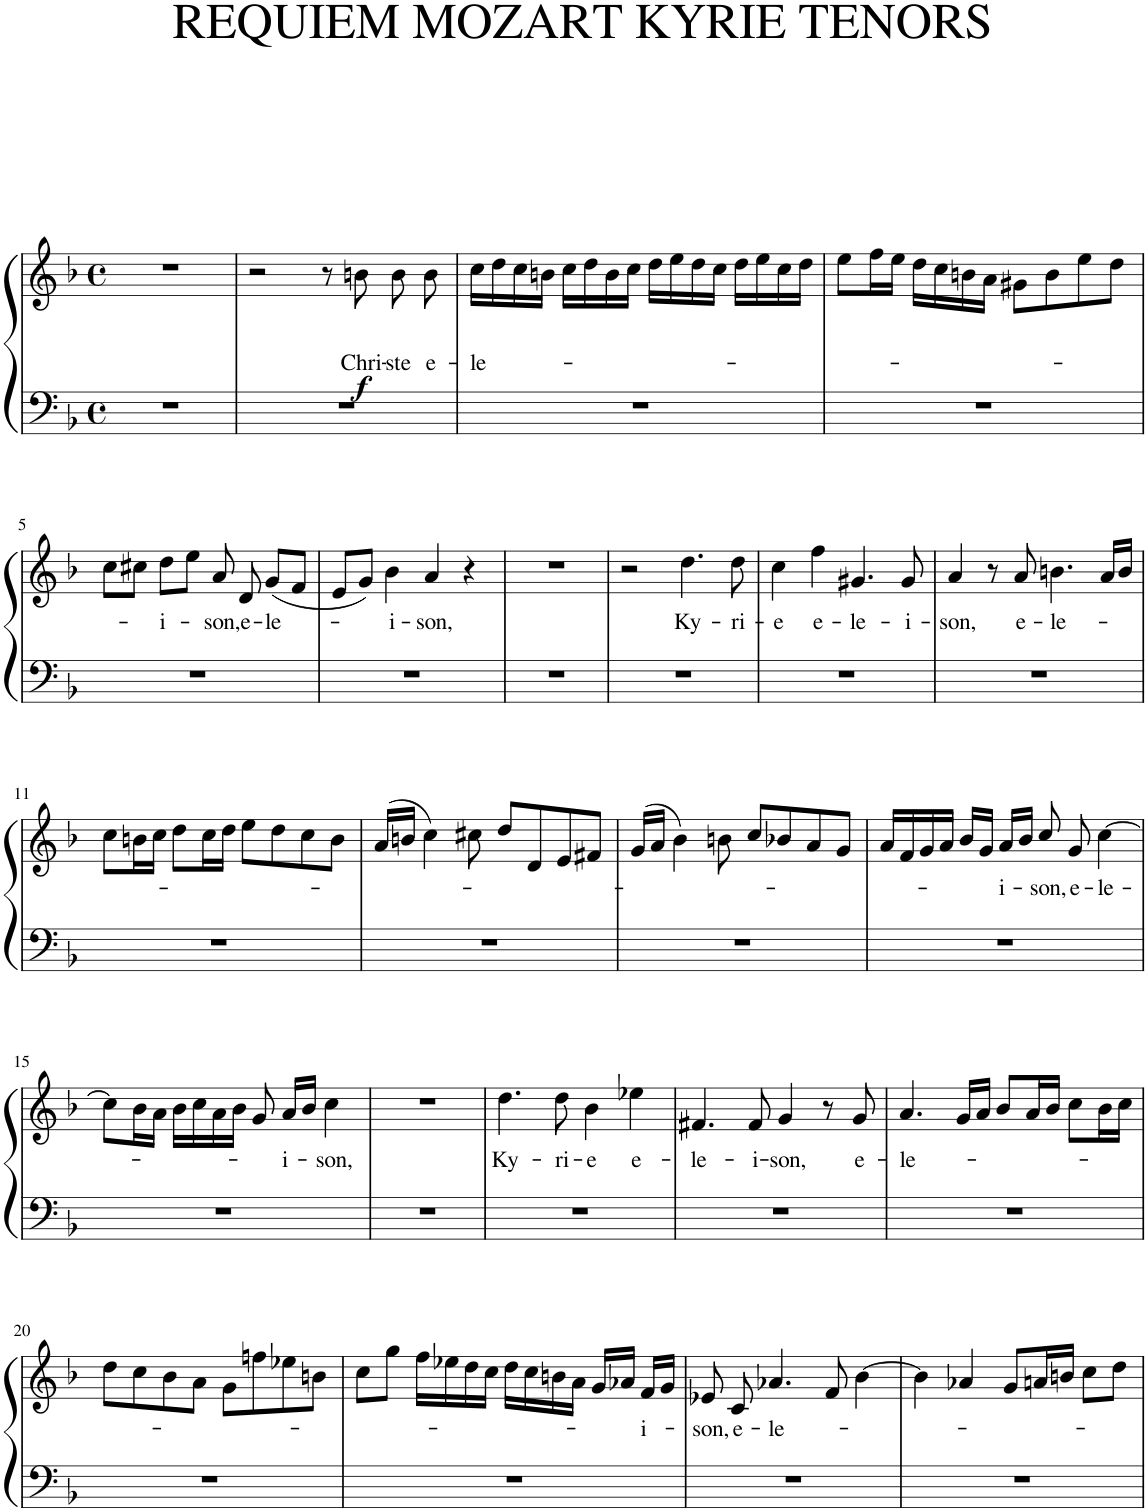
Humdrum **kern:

**kern	**kern	**text	**dynam
*part1	*part1	*part1	*part1
*staff2	*staff1	*staff1	*staff1/2
*I"Piano	*	*	*
*I'Pno.	*	*	*
*clefF4	*clefG2	*	*
*k[b-]	*k[b-]	*	*
*M4/4	*M4/4	*	*
*met(c)	*met(c)	*	*
=1	=1	=1	=1
1r	1r	.	.
=2	=2	=2	=2
1r	2r	.	.
.	8r	.	.
!	!	!LO:LY:b	!LO:DY:b
.	8bn\	Chri-	f
!	!	!LO:LY:b	!
.	8b\	-ste	.
!	!	!LO:LY:b	!
.	8b\	e-	.
=3	=3	=3	=3
!	!	!LO:LY:b	!
1r	16cc\LL	-le-	.
.	16dd\	.	.
.	16cc\	.	.
.	16bn\JJ	.	.
.	16cc\LL	.	.
.	16dd\	.	.
.	16b\	.	.
.	16cc\JJ	.	.
.	16dd\LL	.	.
.	16ee\	.	.
.	16dd\	.	.
.	16cc\JJ	.	.
.	16dd\LL	.	.
.	16ee\	.	.
.	16cc\	.	.
.	16dd\JJ	.	.
=4	=4	=4	=4
1r	8ee\L	.	.
.	16ff\L	.	.
.	16ee\JJ	.	.
.	16dd\LL	.	.
.	16cc\	.	.
.	16bn\	.	.
.	16a\JJ	.	.
.	8g#X\L	.	.
.	8b\	.	.
.	8ee\	.	.
.	8dd\J	.	.
!!LO:LB:g=z
=5	=5	=5	=5
1r	8cc\L	.	.
.	8cc#X\J	.	.
!	!	!LO:LY:b	!
.	8dd\L	-i-	.
.	8ee\J	.	.
!	!	!LO:LY:b	!
.	8a/	-son,	.
!	!	!LO:LY:b	!
.	8d/	e-	.
!	!	!LO:LY:b	!
.	(8g/L	-le-	.
.	8f/J	.	.
=6	=6	=6	=6
1r	8e/L	.	.
.	8g/J)	.	.
!	!	!LO:LY:b	!
.	4b-\	-i-	.
!	!	!LO:LY:b	!
.	4a/	-son,	.
.	4r	.	.
=7	=7	=7	=7
1r	1r	.	.
=8	=8	=8	=8
1r	2r	.	.
!	!	!LO:LY:b	!
.	4.dd\	Ky-	.
!	!	!LO:LY:b	!
.	8dd\	-ri-	.
=9	=9	=9	=9
!	!	!LO:LY:b	!
1r	4cc\	-e	.
!	!	!LO:LY:b	!
.	4ff\	e-	.
!	!	!LO:LY:b	!
.	4.g#X/	-le-	.
!	!	!LO:LY:b	!
.	8g#/	-i-	.
=10	=10	=10	=10
!	!	!LO:LY:b	!
1r	4a/	-son,	.
.	8r	.	.
!	!	!LO:LY:b	!
.	8a/	e-	.
!	!	!LO:LY:b	!
.	4.bn\	-le-	.
.	16a/LL	.	.
.	16b/JJ	.	.
!!LO:LB:g=z
=11	=11	=11	=11
1r	8cc\L	.	.
.	16bn\L	.	.
.	16cc\JJ	.	.
.	8dd\L	.	.
.	16cc\L	.	.
.	16dd\JJ	.	.
.	8ee\L	.	.
.	8dd\	.	.
.	8cc\	.	.
.	8b\J	.	.
=12	=12	=12	=12
1r	(16a/LL	.	.
.	16bn/JJ	.	.
.	4cc\)	.	.
.	8cc#X\	.	.
.	8dd/L	.	.
.	8d/	.	.
.	8e/	.	.
.	8f#X/J	.	.
=13	=13	=13	=13
1r	(16g/LL	.	.
.	16a/JJ	.	.
.	4b-\)	.	.
.	8bn\	.	.
.	8cc/L	.	.
.	8b-X/	.	.
.	8a/	.	.
.	8g/J	.	.
=14	=14	=14	=14
1r	16a/LL	.	.
.	16f/	.	.
.	16g/	.	.
.	16a/JJ	.	.
.	16b-/LL	.	.
.	16g/JJ	.	.
!	!	!LO:LY:b	!
.	16a/LL	-i-	.
.	16b-/JJ	.	.
!	!	!LO:LY:b	!
.	8cc/	-son,	.
!	!	!LO:LY:b	!
.	8g/	e-	.
!	!	!LO:LY:b	!
.	[4cc\	-le-	.
!!LO:LB:g=z
=15	=15	=15	=15
1r	8cc\L]	.	.
.	16b-\L	.	.
.	16a\JJ	.	.
.	16b-\LL	.	.
.	16cc\	.	.
.	16a\	.	.
.	16b-\JJ	.	.
.	8g/	.	.
!	!	!LO:LY:b	!
.	16a/LL	-i-	.
.	16b-/JJ	.	.
!	!	!LO:LY:b	!
.	4cc\	-son,	.
=16	=16	=16	=16
1r	1r	.	.
=17	=17	=17	=17
!	!	!LO:LY:b	!
1r	4.dd\	Ky-	.
!	!	!LO:LY:b	!
.	8dd\	-ri-	.
!	!	!LO:LY:b	!
.	4b-\	-e	.
!	!	!LO:LY:b	!
.	4ee-X\	e-	.
=18	=18	=18	=18
!	!	!LO:LY:b	!
1r	4.f#X/	-le-	.
!	!	!LO:LY:b	!
.	8f#/	-i-	.
!	!	!LO:LY:b	!
.	4g/	-son,	.
.	8r	.	.
!	!	!LO:LY:b	!
.	8g/	e-	.
=19	=19	=19	=19
!	!	!LO:LY:b	!
1r	4.a/	-le-	.
.	16g/LL	.	.
.	16a/JJ	.	.
.	8b-/L	.	.
.	16a/L	.	.
.	16b-/JJ	.	.
.	8cc\L	.	.
.	16b-\L	.	.
.	16cc\JJ	.	.
!!LO:LB:g=z
=20	=20	=20	=20
1r	8dd\L	.	.
.	8cc\	.	.
.	8b-\	.	.
.	8a\J	.	.
.	8g\L	.	.
.	8ffn\	.	.
.	8ee-X\	.	.
.	8bn\J	.	.
=21	=21	=21	=21
1r	8cc\L	.	.
.	8gg\J	.	.
.	16ff\LL	.	.
.	16ee-X\	.	.
.	16dd\	.	.
.	16cc\JJ	.	.
.	16dd\LL	.	.
.	16cc\	.	.
.	16bn\	.	.
.	16a\JJ	.	.
.	16g/LL	.	.
.	16a-X/JJ	.	.
!	!	!LO:LY:b	!
.	16f/LL	-i-	.
.	16g/JJ	.	.
=22	=22	=22	=22
!	!	!LO:LY:b	!
1r	8e-X/	-son,	.
!	!	!LO:LY:b	!
.	8c/	e-	.
!	!	!LO:LY:b	!
.	4.a-X/	-le-	.
.	8f/	.	.
.	[4b-\	.	.
=23	=23	=23	=23
1r	4b-\]	.	.
.	4a-X/	.	.
.	8g/L	.	.
.	16an/L	.	.
.	16bn/JJ	.	.
.	8cc\L	.	.
.	8dd\J	.	.
=	=	=	=
*-	*-	*-	*-
